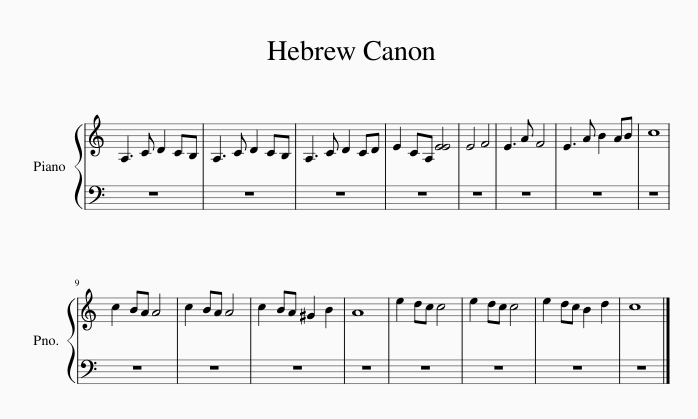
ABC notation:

X:1
L:1/8
M:none
I:linebreak $
K:C
V:1 treble
V:1
 A,3 C D2 CB, | A,3 C D2 CB, | A,3 C D2 CD | E2 CA, [EE]4 | E4 F4 | %5
 E3 A F4 | E3 A B2 AB | c8 |$ c2 BA A4 | c2 BA A4 | %10
 c2 BA ^G2 B2 | A8 | e2 dc c4 | e2 dc c4 | e2 dc B2 d2 | %15
 c8 |] %16
